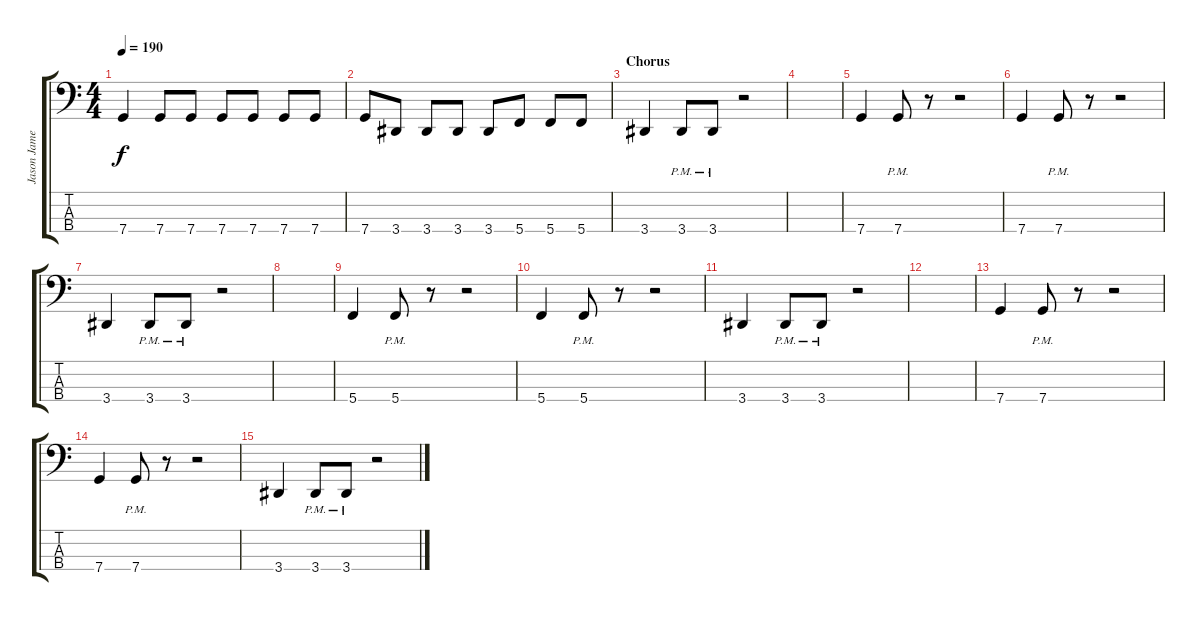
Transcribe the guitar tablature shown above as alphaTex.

\track ("Jason James" "Jason Jame") {instrument electricbasspick}
\staff {score tabs}
\tuning (F2 C2 G1 C1) {hide}
\ts (4 4)
\tempo 190
\clef f4
\ks c
7.4.4{dy f} 7.4.8 7.4.8 7.4.8 7.4.8 7.4.8 7.4.8 |
7.4.8 3.4.8 3.4.8 3.4.8 3.4.8 5.4.8 5.4.8 5.4.8 |
\section ("" "Chorus")
3.4.4 3.4{pm}.8 3.4{pm}.8 r.2 |
|
7.4.4 7.4{pm}.8 r.8 r.2 |
7.4.4 7.4{pm}.8 r.8 r.2 |
3.4.4 3.4{pm}.8 3.4{pm}.8 r.2 |
|
5.4.4 5.4{pm}.8 r.8 r.2 |
5.4.4 5.4{pm}.8 r.8 r.2 |
3.4.4 3.4{pm}.8 3.4{pm}.8 r.2 |
|
7.4.4 7.4{pm}.8 r.8 r.2 |
7.4.4 7.4{pm}.8 r.8 r.2 |
3.4.4 3.4{pm}.8 3.4{pm}.8 r.2
